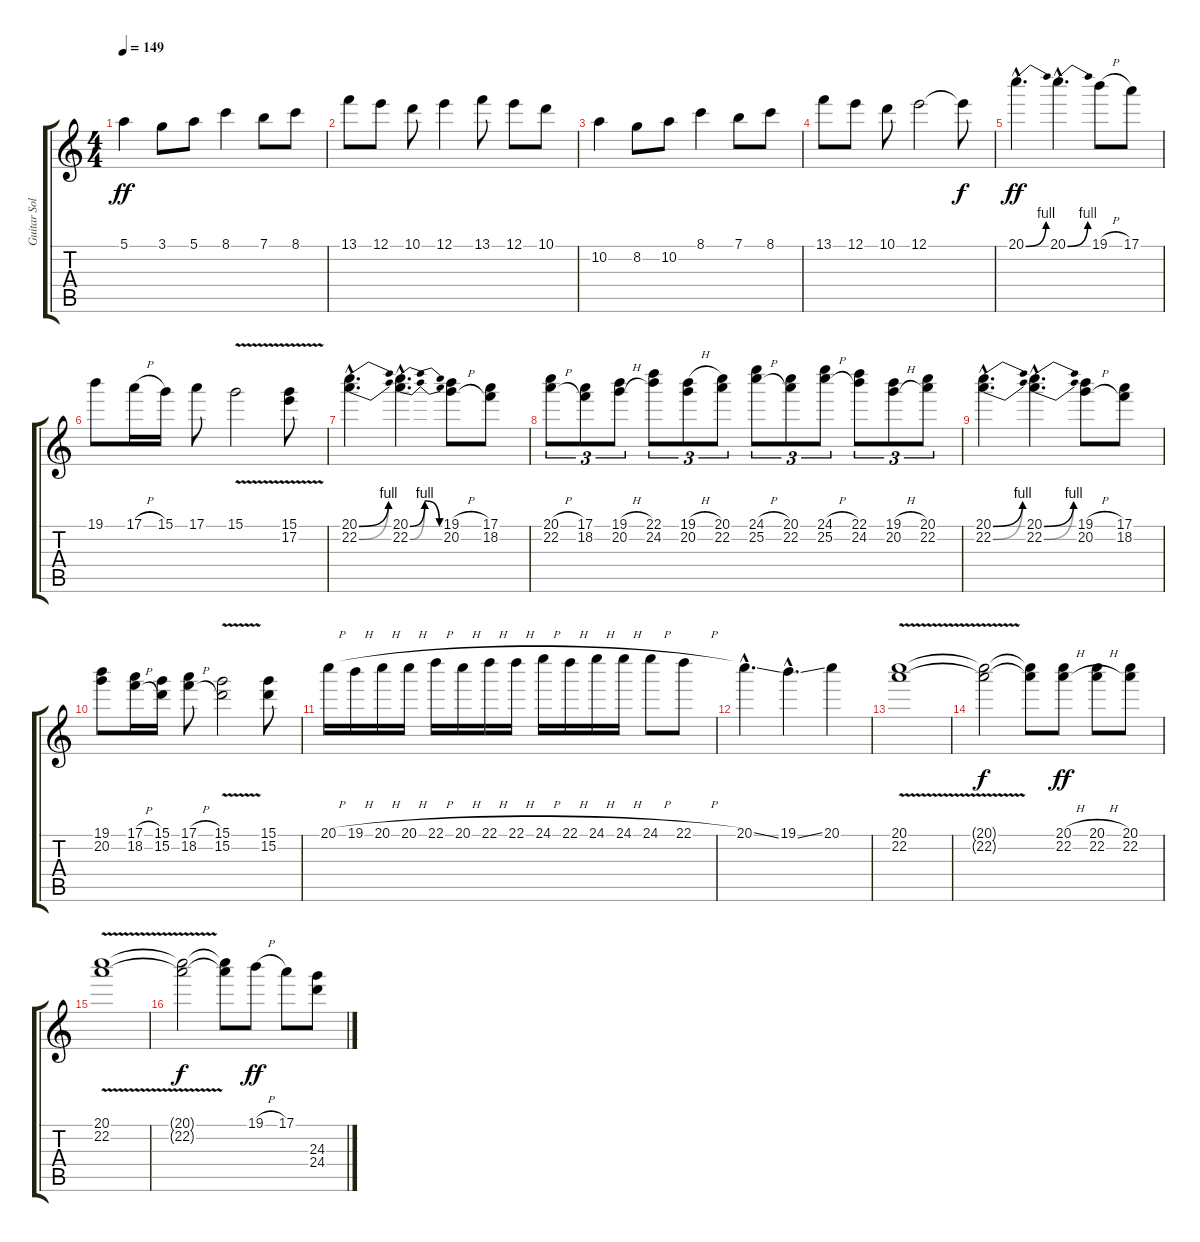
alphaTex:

\track ("Guitar Solo" "Guitar Sol") {instrument distortionguitar}
\staff {score tabs}
\tuning (E4 B3 G3 D3 A2 E2) {hide}
\ts (4 4)
\tempo 149
\clef g2
\ks c
5.1.4{dy ff} 3.1.8 5.1.8 8.1.4 7.1.8 8.1.8 |
13.1.8 12.1.8 10.1.8 12.1.4 13.1.8 12.1.8 10.1.8 |
10.2.4 8.2.8 10.2.8 8.1.4 7.1.8 8.1.8 |
13.1.8 12.1.8 10.1.8 12.1.2 12.1{t}.8{dy f} |
20.1{be (bend 0 0 60 4) hac}.4{d dy ff} 20.1{be (bend 0 0 60 4) hac}.4{d} 19.1{h}.8 17.1.8 |
19.1.8 17.1{h}.16 15.1.16 17.1.8 15.1{v}.2 (15.1 17.2{v}).8 |
(20.1{be (bend 0 0 60 4) hac} 22.2{be (bend 0 0 60 4) hac}).4{d} (20.1{be (bendrelease 0 0 20 4 40 4 60 0) hac} 22.2{be (bendrelease 0 0 20 4 40 4 60 0) hac}).4{d} (19.1{h} 20.2{h}).8 (17.1 18.2).8 |
(20.1{h} 22.2{h}).8{tu (3 2)} (17.1 18.2).8{tu (3 2)} (19.1{h} 20.2{h}).8{tu (3 2)} (22.1 24.2).8{tu (3 2)} (19.1{h} 20.2).8{tu (3 2)} (20.1 22.2).8{tu (3 2)} (24.1{h} 25.2{h}).8{tu (3 2)} (20.1 22.2).8{tu (3 2)} (24.1{h} 25.2{h}).8{tu (3 2)} (22.1 24.2).8{tu (3 2)} (19.1{h} 20.2{h}).8{tu (3 2)} (20.1 22.2).8{tu (3 2)} |
(20.1{be (bend 0 0 60 4) hac} 22.2{be (bend 0 0 60 4) hac}).4{d} (20.1{be (bend 0 0 60 4) hac} 22.2{be (bend 0 0 60 4) hac}).4{d} (19.1{h} 20.2{h}).8 (17.1 18.2).8 |
(19.1 20.2).8 (17.1{h} 18.2{h}).16 (15.1 15.2).16 (17.1{h} 18.2{h}).8 (15.1 15.2{v}).2 (15.1 15.2).8 |
20.1{h}.16 19.1{h}.16 20.1{h}.16 20.1{h}.16 22.1{h}.16 20.1{h}.16 22.1{h}.16 22.1{h}.16 24.1{h}.16 22.1{h}.16 24.1{h}.16 24.1{h}.16 24.1{h}.8 22.1{h}.8 |
20.1{ss hac}.4{d} 19.1{ss hac}.4{d} 20.1.4 |
(20.1{v} 22.2).1 |
(20.1{t} 22.2{t}).2{dy f} (20.1{t} 22.2{t}).8 (20.1{h} 22.2{h}).8{dy ff} (20.1{h} 22.2{h}).8 (20.1 22.2).8 |
(20.1{v} 22.2).1 |
(20.1{t} 22.2{t}).2{dy f} (20.1{t} 22.2{t}).8 19.1{h}.8{dy ff} 17.1.8 (24.3{ss} 24.4{ss}).8
